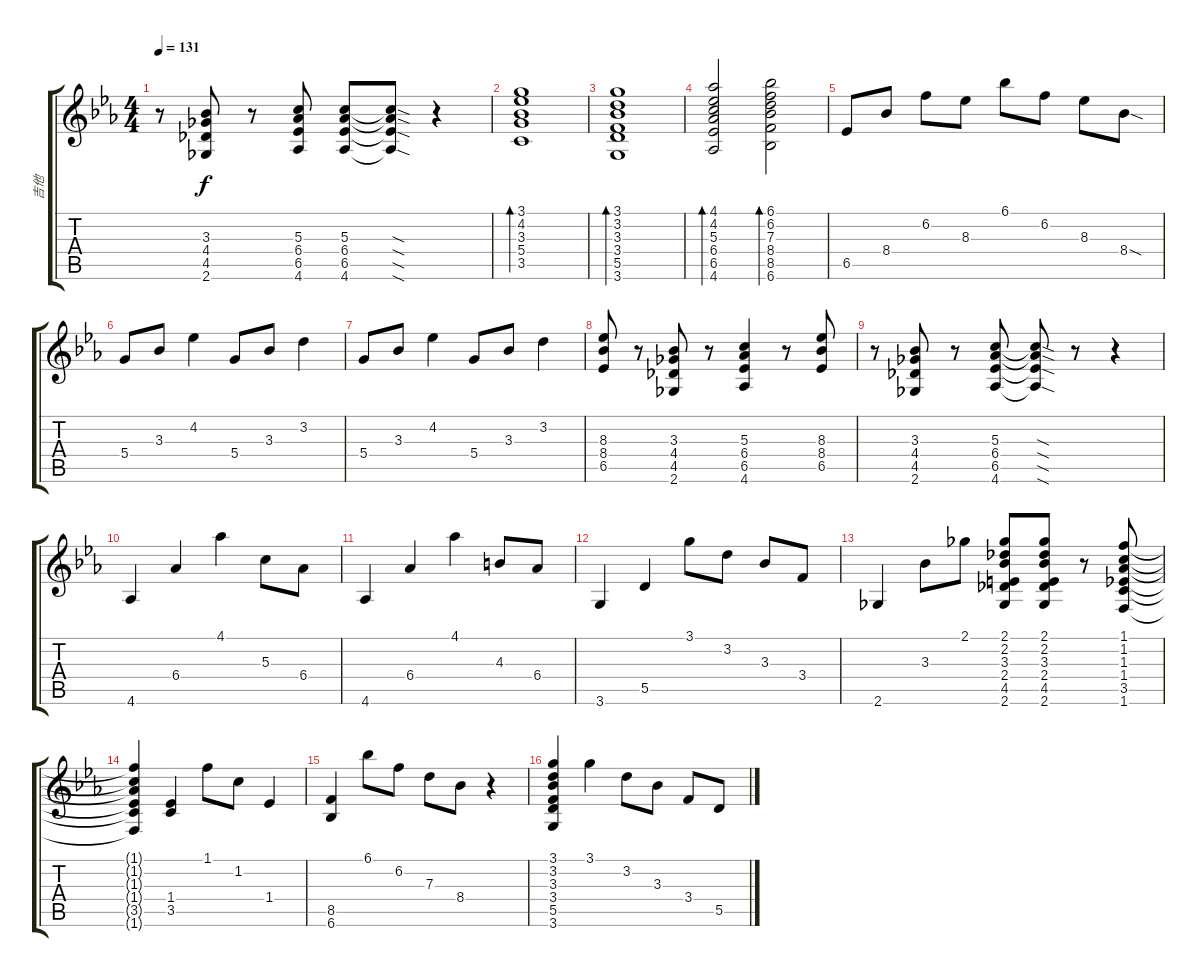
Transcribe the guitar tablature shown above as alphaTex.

\track ("吉他" "吉他") {instrument overdrivenguitar}
\staff {score tabs}
\tuning (E4 B3 G3 D3 A2 E2) {hide}
\ts (4 4)
\tempo 131
\clef g2
\ks eb
r.8{dy f} (3.3 4.4 4.5 2.6).8 r.8 (5.3 6.4 6.5 4.6).8 (5.3 6.4 6.5 4.6).8 (5.3{sod t} 6.4{sod t} 6.5{sod t} 4.6{sod t}).8 r.4 |
(3.1 4.2 3.3 5.4 3.5).1{bd 30} |
(3.1 3.2 3.3 3.4 5.5 3.6).1{bd 30} |
(4.1 4.2 5.3 6.4 6.5 4.6).2{bd 30} (6.1 6.2 7.3 8.4 8.5 6.6).2{bd 30} |
6.5.8 8.4.8 6.2.8 8.3.8 6.1.8 6.2.8 8.3.8 8.4{sod}.8 |
5.4.8 3.3.8 4.2.4 5.4.8 3.3.8 3.2.4 |
5.4.8 3.3.8 4.2.4 5.4.8 3.3.8 3.2.4 |
(8.3 8.4 6.5).8 r.8 (3.3 4.4 4.5 2.6).8 r.8 (5.3 6.4 6.5 4.6).4 r.8 (8.3 8.4 6.5).8 |
r.8 (3.3 4.4 4.5 2.6).8 r.8 (5.3 6.4 6.5 4.6).8 (5.3{sod t} 6.4{sod t} 6.5{sod t} 4.6{sod t}).8 r.8 r.4 |
4.6.4 6.4.4 4.1.4 5.3.8 6.4.8 |
4.6.4 6.4.4 4.1.4 4.3.8 6.4.8 |
3.6.4 5.5.4 3.1.8 3.2.8 3.3.8 3.4.8 |
2.6.4 3.3.8 2.1.8 (2.1 2.2 3.3 2.4 4.5 2.6).8 (2.1 2.2 3.3 2.4 4.5 2.6).8 r.8 (1.1 1.2 1.3 1.4 3.5 1.6).8 |
(1.1{t} 1.2{t} 1.3{t} 1.4{t} 3.5{t} 1.6{t}).4 (1.4 3.5).4 1.1.8 1.2.8 1.4.4 |
(8.5 6.6).4 6.1.8 6.2.8 7.3.8 8.4.8 r.4 |
(3.1 3.2 3.3 3.4 5.5 3.6).4 3.1.4 3.2.8 3.3.8 3.4.8 5.5.8
